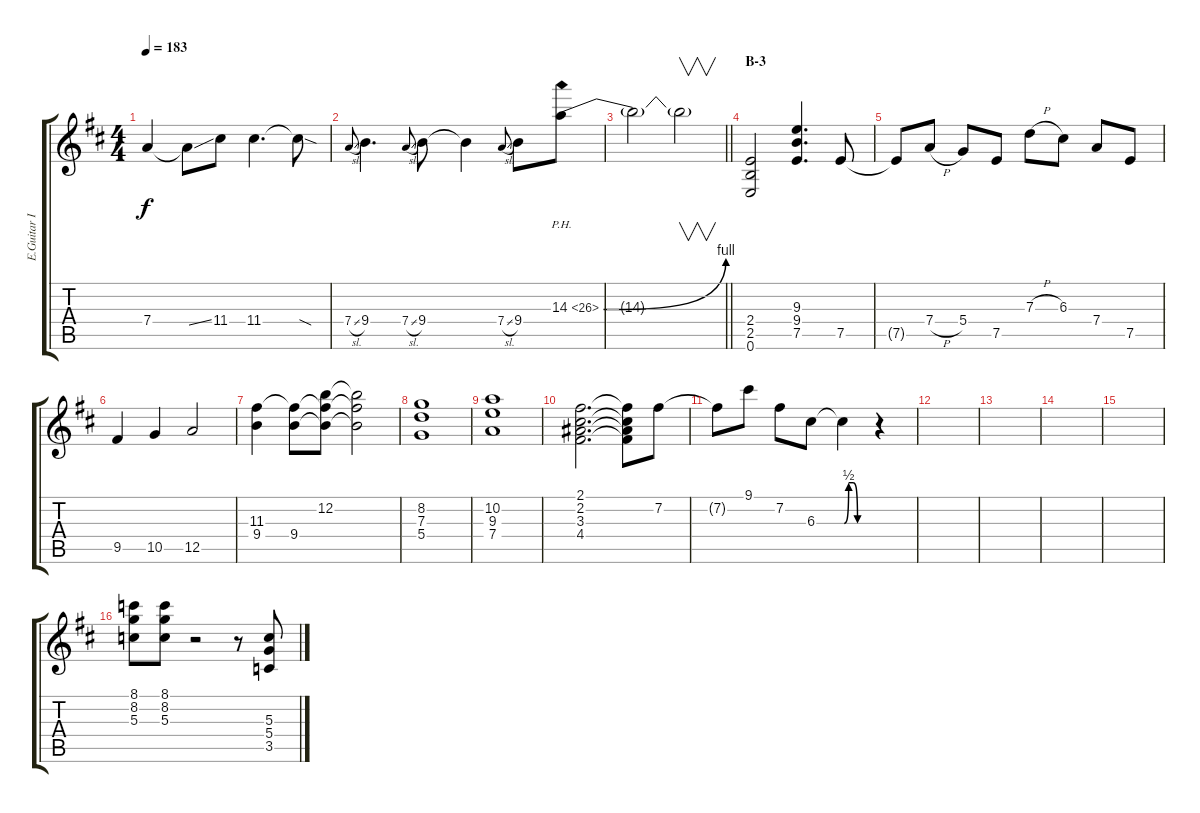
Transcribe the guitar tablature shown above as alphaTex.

\track ("" "E.Guitar I") {instrument overdrivenguitar}
\staff {score tabs}
\tuning (E4 B3 G3 D3 A2 E2) {hide}
\ts (4 4)
\tempo 183
\clef g2
\ks d
7.4.4{dy f} 7.4{ss t}.8 11.4.8 11.4.4{d} 11.4{sod t}.8 |
7.4{sl}.8{gr onbeat} 9.4.4{d} 7.4{sl}.8{gr onbeat} 9.4.8 9.4{t}.4 7.4{sl}.8{gr onbeat} 9.4.8 14.3{be (bend 0 0 60 4) ph 12}.8 |
\barLineRight lightlight
14.3{t}.2 14.3{t}.2{v} |
\section ("" "B-3")
(2.4 2.5 0.6).2{volume 8} (9.3 9.4 7.5).4{d} 7.5.8 |
7.5{t}.8 7.4{h}.8 5.4.8 7.5.8 7.3{h}.8 6.3.8 7.4.8 7.5.8 |
9.5.4 10.5.4 12.5.2 |
(11.3 9.4).4 (11.3{t} 9.4).8 (12.2 11.3{t} 9.4{t}).8 (12.2{t} 11.3{t} 9.4{t}).2 |
(8.2 7.3 5.4).1 |
(10.2 9.3 7.4).1 |
(2.1 2.2 3.3 4.4).2{d} (2.1{t} 2.2{t} 3.3{t} 4.4{t}).8 7.2.8 |
7.2{t}.8 9.1.8 7.2.8 6.3.8 6.3{be (custom 0 0 10 2 20 2 30 0 60 0) t}.4 r.4 |
|
|
|
|
(8.1 8.2 5.3).8 (8.1 8.2 5.3).8 r.2 r.8 (5.3 5.4 3.5).8
